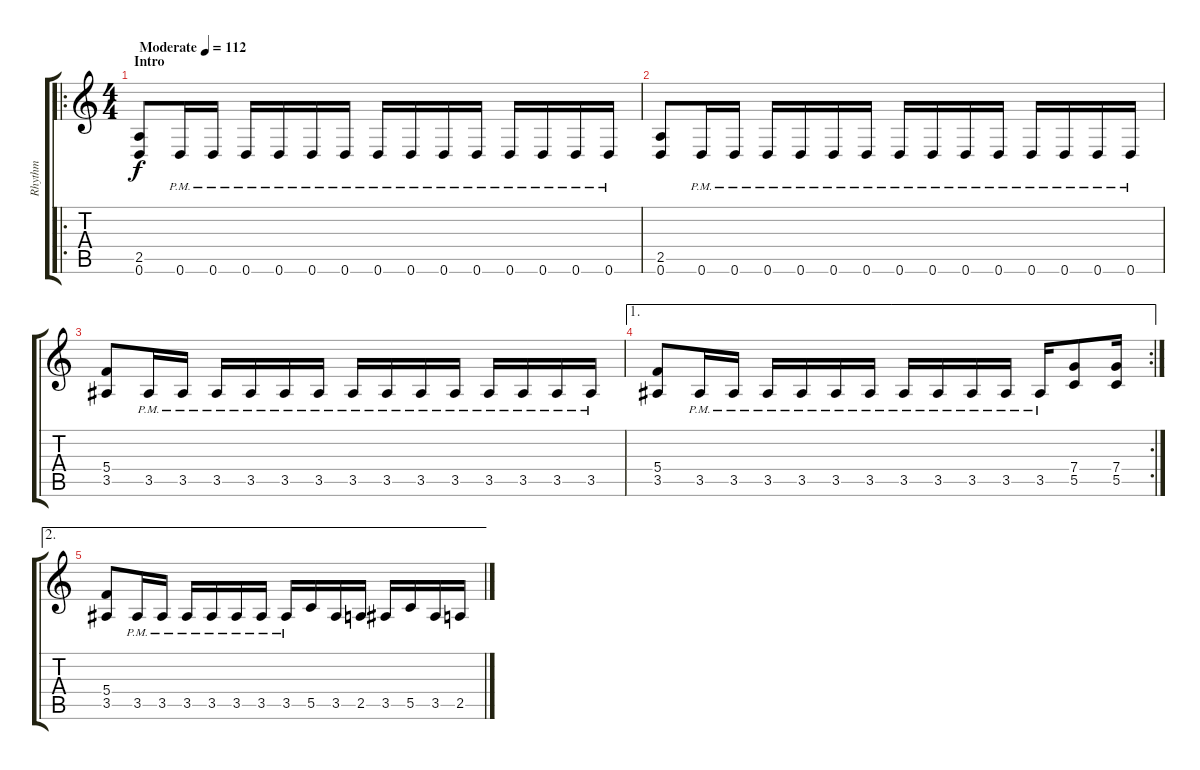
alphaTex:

\track ("Rhythm" "Rhythm") {instrument distortionguitar}
\staff {score tabs}
\tuning (D4 A3 F3 C3 G2 D2) {hide}
\ro
\ts (4 4)
\section ("" "Intro")
\tempo (112 "Moderate")
\clef g2
\ks c
(2.5 0.6).8{dy f instrument distortionguitar} 0.6{pm}.16 0.6{pm}.16 0.6{pm}.16 0.6{pm}.16 0.6{pm}.16 0.6{pm}.16 0.6{pm}.16 0.6{pm}.16 0.6{pm}.16 0.6{pm}.16 0.6{pm}.16 0.6{pm}.16 0.6{pm}.16 0.6{pm}.16 |
(2.5 0.6).8 0.6{pm}.16 0.6{pm}.16 0.6{pm}.16 0.6{pm}.16 0.6{pm}.16 0.6{pm}.16 0.6{pm}.16 0.6{pm}.16 0.6{pm}.16 0.6{pm}.16 0.6{pm}.16 0.6{pm}.16 0.6{pm}.16 0.6{pm}.16 |
(5.4 3.5).8 3.5{pm}.16 3.5{pm}.16 3.5{pm}.16 3.5{pm}.16 3.5{pm}.16 3.5{pm}.16 3.5{pm}.16 3.5{pm}.16 3.5{pm}.16 3.5{pm}.16 3.5{pm}.16 3.5{pm}.16 3.5{pm}.16 3.5{pm}.16 |
\ae 1
\rc 2
(5.4 3.5).8 3.5{pm}.16 3.5{pm}.16 3.5{pm}.16 3.5{pm}.16 3.5{pm}.16 3.5{pm}.16 3.5{pm}.16 3.5{pm}.16 3.5{pm}.16 3.5{pm}.16 3.5{pm}.16 (7.4 5.5).8 (7.4 5.5).16 |
\ae 2
(5.4 3.5).8 3.5{pm}.16 3.5{pm}.16 3.5{pm}.16 3.5{pm}.16 3.5{pm}.16 3.5{pm}.16 3.5{pm}.16 5.5.16 3.5.16 2.5.16 3.5.16 5.5.16 3.5.16 2.5.16
